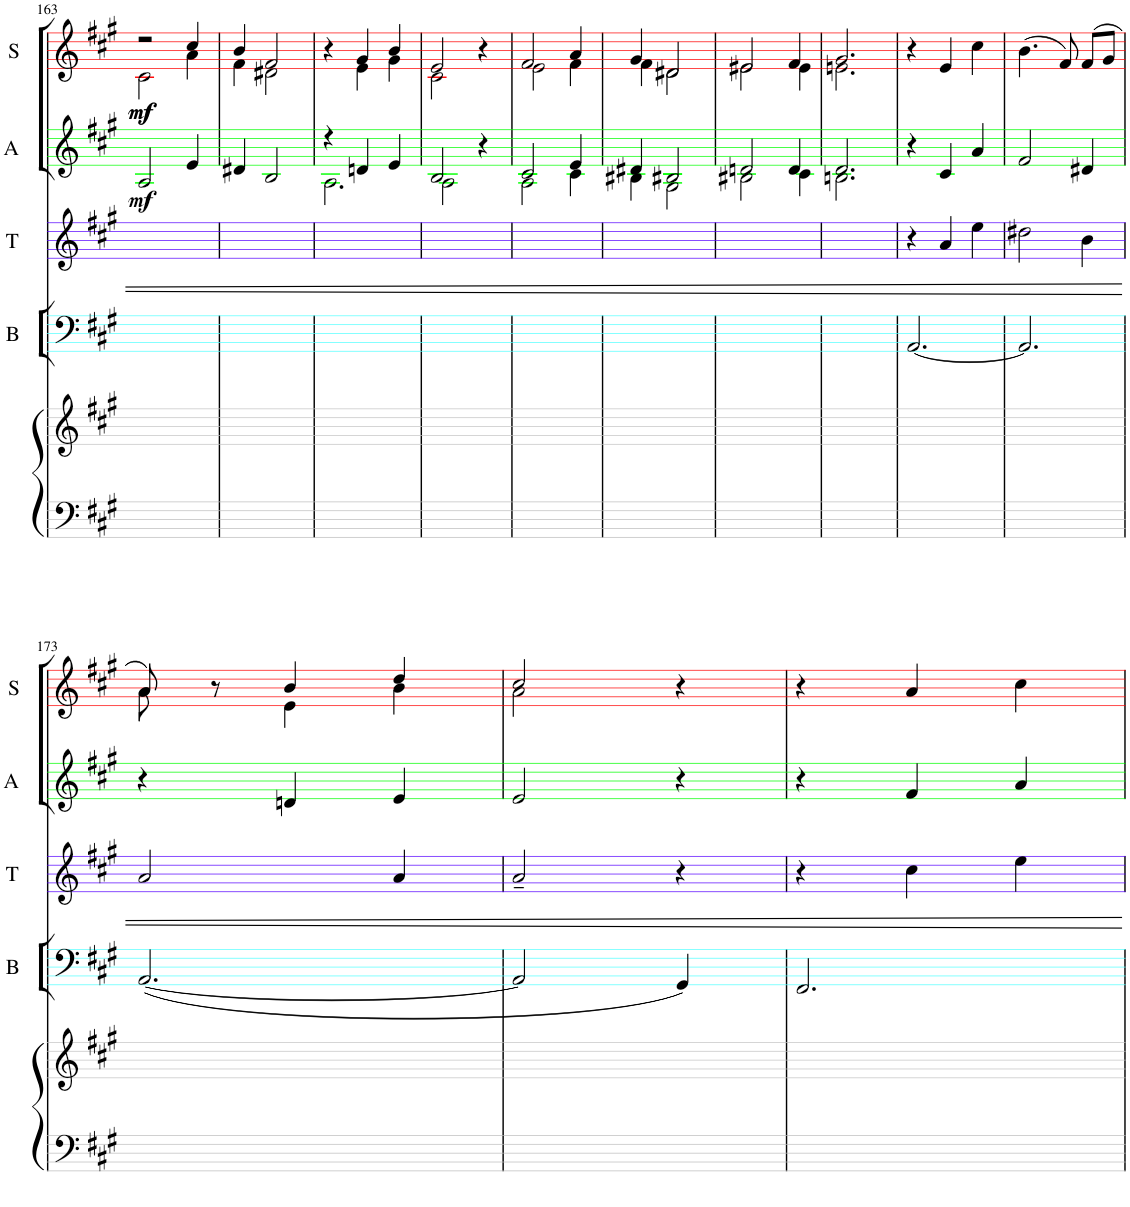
**kern	**kern	**kern	**kern	**kern	**dynam	**kern	**dynam
*part6	*part5	*part4	*part3	*part2	*part2	*part1	*part1
*staff6	*staff5	*staff4	*staff3	*staff2	*staff2	*staff1	*staff1
*I"Piano	*I"Piano	*I"Bass	*I"Tenor	*I"Alto	*	*I"Soprano	*
*I'Pno	*I'Pno	*I'B	*I'T	*I'A	*	*I'S	*
!!LO:PB:g=z
*clefF4	*clefG2	*clefF4	*clefG2	*clefG2	*	*clefG2	*
*	*	*Trd7c12	*	*	*	*	*
*k[f#c#g#]	*k[f#c#g#]	*k[f#c#g#]	*k[f#c#g#]	*k[f#c#g#]	*	*k[f#c#g#]	*
*A:	*A:	*A:	*A:	*A:	*	*A:	*
*M3/4	*M3/4	*M3/4	*M3/4	*M3/4	*	*M3/4	*
=163	=163	=163	=163	=163	=163	=163	=163
*	*	*	*	*	*	*^	*
!	!	!	!	!	!LO:DY:b	!	!	!LO:DY:b
!	!	!	!	!	!	!	!	!LO:DY:n=1:b
2.ryy	2.ryy	2.ryy	2.ryy	2A/	mf	2r	2c#\	mf mf
.	.	.	.	4e/	.	4cc#/	4a\	.
=164	=164	=164	=164	=164	=164	=164	=164	=164
2.ryy	2.ryy	2.ryy	2.ryy	4d#X/	.	4b/	4f#\	.
.	.	.	.	2B/	.	2f#/	2d#X\	.
=165	=165	=165	=165	=165	=165	=165	=165	=165
*	*	*	*	*^	*	*	*	*
2.ryy	2.ryy	2.ryy	2.ryy	4r	2.A\	.	4r	4ryy	.
.	.	.	.	4dn/	.	.	4g#/	4e\	.
.	.	.	.	4e/	.	.	4b/	4g#\	.
=166	=166	=166	=166	=166	=166	=166	=166	=166	=166
2.ryy	2.ryy	2.ryy	2.ryy	2B/	2A\	.	2c#\	2e/	.
.	.	.	.	4r	4ryy	.	4r	4ryy	.
=167	=167	=167	=167	=167	=167	=167	=167	=167	=167
2.ryy	2.ryy	2.ryy	2.ryy	2c#/	2A\	.	2f#/	2e\	.
.	.	.	.	4e/	4c#\	.	4a/	4f#\	.
=168	=168	=168	=168	=168	=168	=168	=168	=168	=168
2.ryy	2.ryy	2.ryy	2.ryy	4d#X/	4B#X\	.	4g#/	4f#\	.
.	.	.	.	2B#X/	2G#\	.	2d#X/	2d#\	.
=169	=169	=169	=169	=169	=169	=169	=169	=169	=169
2.ryy	2.ryy	2.ryy	2.ryy	2dn/	2B#X\	.	2e#X/	2e#\	.
.	.	.	.	4d/	4c#\	.	4f#/	4e#\	.
=170	=170	=170	=170	=170	=170	=170	=170	=170	=170
2.ryy	2.ryy	2.ryy	2.ryy	2.d/	2.Bn\	.	2.g#/	2.en\	.
*	*	*	*	*v	*v	*	*	*	*
*	*	*	*	*	*	*v	*v	*
=171	=171	=171	=171	=171	=171	=171	=171
2.ryy	2.ryy	[2.AA/	4r	4r	.	4r	.
.	.	.	4a/	4c#/	.	4e/	.
.	.	.	4ee\	4a/	.	4cc#\	.
=172	=172	=172	=172	=172	=172	=172	=172
2.ryy	2.ryy	2.AA/]	2dd#X\	2f#/	.	(4.b\	.
.	.	.	.	.	.	8f#/)	.
.	.	.	4b\	4d#X/	.	(8f#/L	.
.	.	.	.	.	.	8g#/J	.
!!LO:LB:g=z
=173	=173	=173	=173	=173	=173	=173	=173
*	*	*	*	*	*	*^	*
2.ryy	2.ryy	([2.AA/	2a/	4r	.	8a/)	8a\	.
.	.	.	.	.	.	8r	8ryy	.
.	.	.	.	4dn/	.	4b/	4e\	.
.	.	.	4a/	4e/	.	4dd/	4b\	.
=174	=174	=174	=174	=174	=174	=174	=174	=174
2.ryy	2.ryy	2AA/]	2a~/	2e/	.	2cc#/	2a\	.
.	.	4GG#/)	4r	4r	.	4r	4ryy	.
*	*	*	*	*	*	*v	*v	*
=175	=175	=175	=175	=175	=175	=175	=175
2.ryy	2.ryy	2.FF#/	4r	4r	.	4r	.
.	.	.	4cc#\	4f#/	.	4a/	.
.	.	.	4ee\	4a/	.	4cc#\	.
=	=	=	=	=	=	=	=
*-	*-	*-	*-	*-	*-	*-	*-
